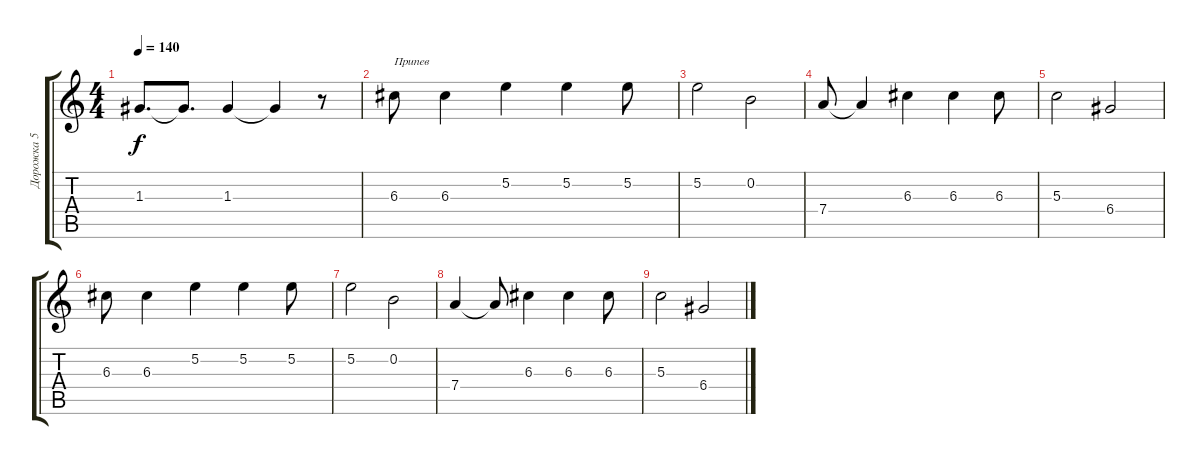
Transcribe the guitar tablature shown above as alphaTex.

\track ("Дорожка 5" "Дорожка 5") {instrument acousticguitarsteel}
\staff {score tabs}
\tuning (E4 B3 G3 D3 A2 E2) {hide}
\ts (4 4)
\tempo 140
\clef g2
\ks c
1.3.8{d dy f} 1.3{t}.8{d} 1.3.4 1.3{t}.4 r.8 |
6.3.8{txt "Припев"} 6.3.4 5.2.4 5.2.4 5.2.8 |
5.2.2 0.2.2 |
7.4.8 7.4{t}.4 6.3.4 6.3.4 6.3.8 |
5.3.2 6.4.2 |
6.3.8 6.3.4 5.2.4 5.2.4 5.2.8 |
5.2.2 0.2.2 |
7.4.4 7.4{t}.8 6.3.4 6.3.4 6.3.8 |
5.3.2 6.4.2
